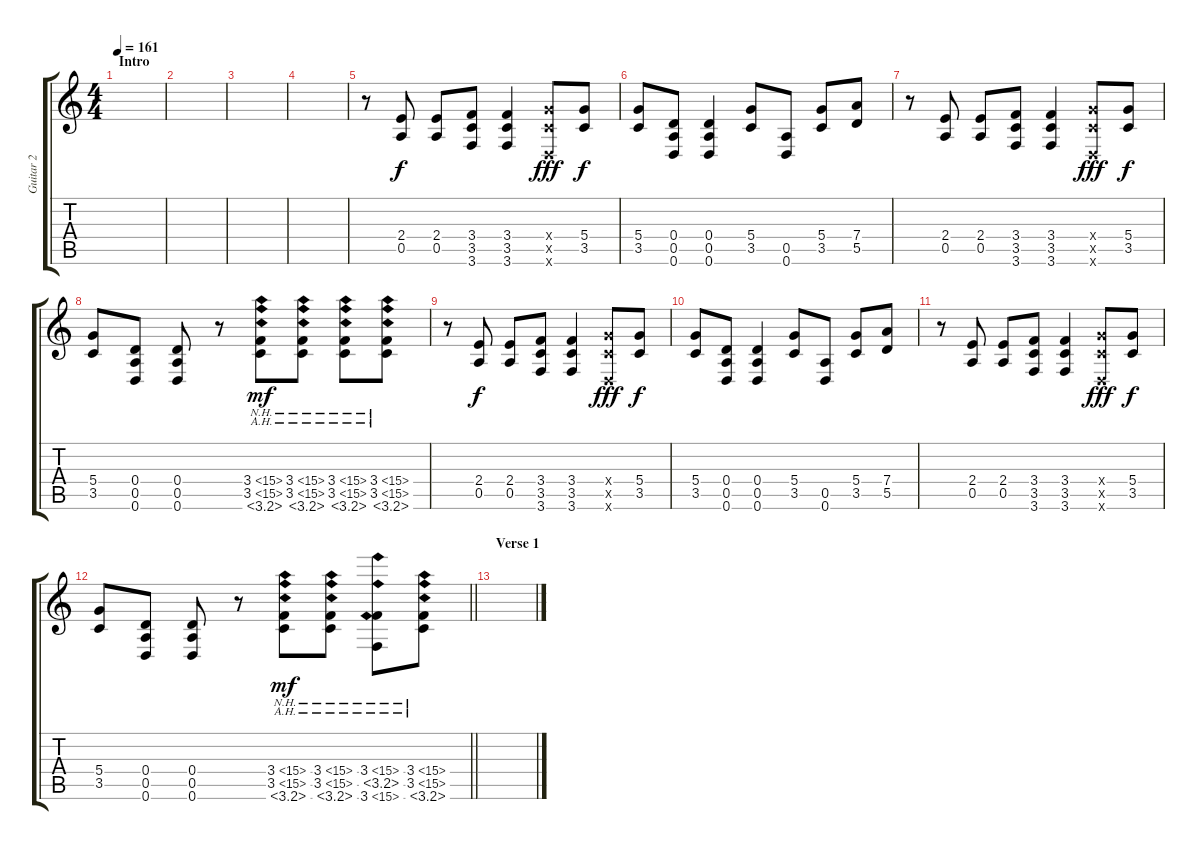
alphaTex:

\track ("Guitar 2" "Guitar 2") {instrument overdrivenguitar}
\staff {score tabs}
\tuning (E4 B3 G3 D3 A2 D2) {hide}
\ts (4 4)
\section ("" "Intro")
\tempo 161
\clef g2
\ks c
|
|
|
|
r.8 (2.4 0.5).8 (2.4 0.5).8 (3.4 3.5 3.6).8 (3.4 3.5 3.6).4 (5.4{x} 3.5{x} 0.6{x}).8{dy fff} (5.4 3.5).8{dy f} |
(5.4 3.5).8 (0.4 0.5 0.6).8 (0.4 0.5 0.6).4 (5.4 3.5).8 (0.5 0.6).8 (5.4 3.5).8 (7.4 5.5).8 |
r.8 (2.4 0.5).8 (2.4 0.5).8 (3.4 3.5 3.6).8 (3.4 3.5 3.6).4 (5.4{x} 3.5{x} 0.6{x}).8{dy fff} (5.4 3.5).8{dy f} |
(5.4 3.5).8 (0.4 0.5 0.6).8 (0.4 0.5 0.6).8 r.8 (3.4{ah 12} 3.5{ah 12} 3.6{nh}).8{dy mf} (3.4{ah 12} 3.5{ah 12} 3.6{nh}).8 (3.4{ah 12} 3.5{ah 12} 3.6{nh}).8 (3.4{ah 12} 3.5{ah 12} 3.6{nh}).8 |
r.8 (2.4 0.5).8{dy f} (2.4 0.5).8 (3.4 3.5 3.6).8 (3.4 3.5 3.6).4 (5.4{x} 3.5{x} 0.6{x}).8{dy fff} (5.4 3.5).8{dy f} |
(5.4 3.5).8 (0.4 0.5 0.6).8 (0.4 0.5 0.6).4 (5.4 3.5).8 (0.5 0.6).8 (5.4 3.5).8 (7.4 5.5).8 |
r.8 (2.4 0.5).8 (2.4 0.5).8 (3.4 3.5 3.6).8 (3.4 3.5 3.6).4 (5.4{x} 3.5{x} 0.6{x}).8{dy fff} (5.4 3.5).8{dy f} |
\barLineRight lightlight
(5.4 3.5).8 (0.4 0.5 0.6).8 (0.4 0.5 0.6).8 r.8 (3.4{ah 12} 3.5{ah 12} 3.6{nh}).8{dy mf} (3.4{ah 12} 3.5{ah 12} 3.6{nh}).8 (3.4{ah 12} 3.5{nh} 3.6{ah 12}).8 (3.4{ah 12} 3.5{ah 12} 3.6{nh}).8 |
\section ("" "Verse 1")
